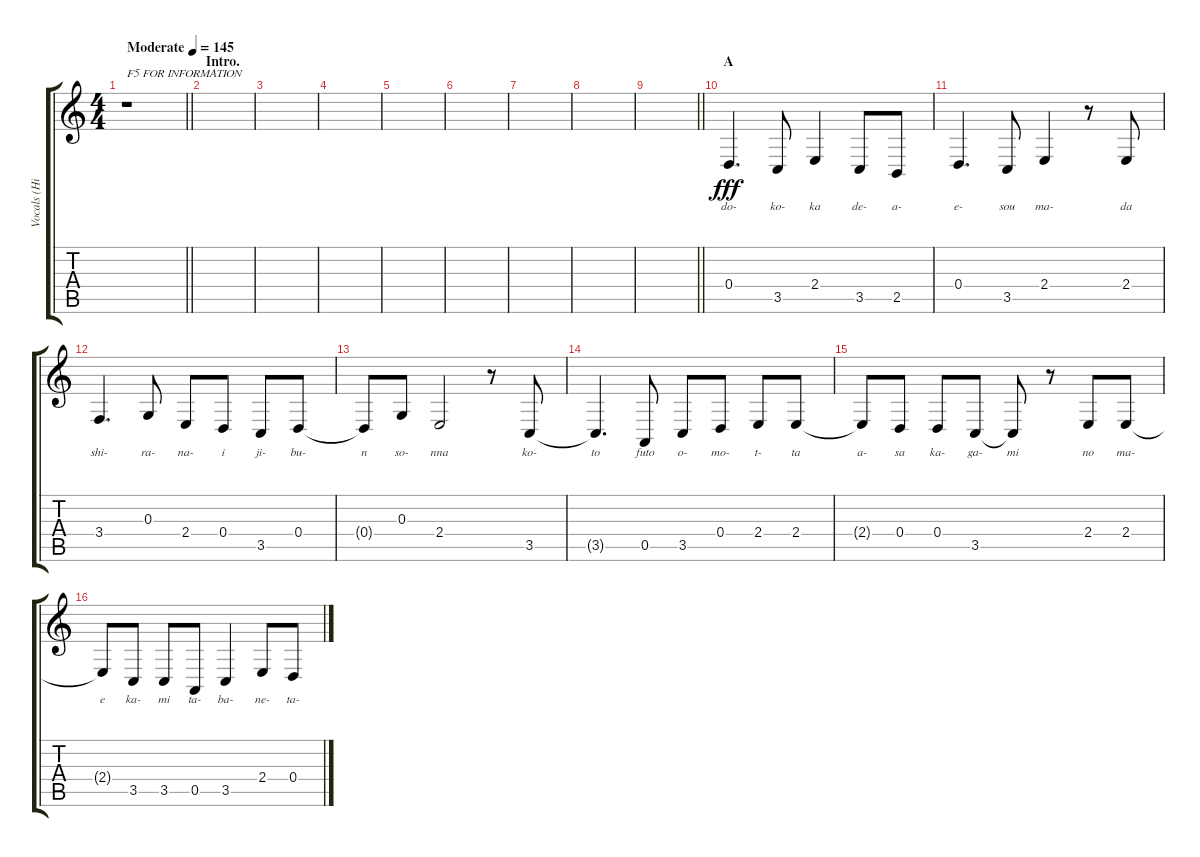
\track ("Vocals (Hirasawa Ui)" "Vocals (Hi") {instrument altosax}
\staff {score tabs}
\tuning (E4 B3 G3 D3 A2 E2) {hide}
\ts (4 4)
\tempo (145 "Moderate")
\clef g2
\barLineRight lightlight
\ks c
r.1{txt "F5 FOR INFORMATION" dy fff instrument altosax} |
\section ("" "Intro.")
|
|
|
|
|
|
|
\barLineRight lightlight
|
\section ("" "A")
0.4.4{d lyrics (0 "do-") lyrics (1 "") lyrics (2 "") lyrics (3 "") lyrics (4 "")} 3.5.8{lyrics (0 "ko-") lyrics (1 "") lyrics (2 "") lyrics (3 "") lyrics (4 "")} 2.4.4{lyrics (0 "ka") lyrics (1 "") lyrics (2 "") lyrics (3 "") lyrics (4 "")} 3.5.8{lyrics (0 "de-") lyrics (1 "") lyrics (2 "") lyrics (3 "") lyrics (4 "")} 2.5.8{lyrics (0 "a-") lyrics (1 "") lyrics (2 "") lyrics (3 "") lyrics (4 "")} |
0.4.4{d lyrics (0 "e-") lyrics (1 "") lyrics (2 "") lyrics (3 "") lyrics (4 "")} 3.5.8{lyrics (0 "sou") lyrics (1 "") lyrics (2 "") lyrics (3 "") lyrics (4 "")} 2.4.4{lyrics (0 "ma-") lyrics (1 "") lyrics (2 "") lyrics (3 "") lyrics (4 "")} r.8 2.4.8{lyrics (0 "da") lyrics (1 "") lyrics (2 "") lyrics (3 "") lyrics (4 "")} |
3.4.4{d lyrics (0 "shi-") lyrics (1 "") lyrics (2 "") lyrics (3 "") lyrics (4 "")} 0.3.8{lyrics (0 "ra-") lyrics (1 "") lyrics (2 "") lyrics (3 "") lyrics (4 "")} 2.4.8{lyrics (0 "na-") lyrics (1 "") lyrics (2 "") lyrics (3 "") lyrics (4 "")} 0.4.8{lyrics (0 "i") lyrics (1 "") lyrics (2 "") lyrics (3 "") lyrics (4 "")} 3.5.8{lyrics (0 "ji-") lyrics (1 "") lyrics (2 "") lyrics (3 "") lyrics (4 "")} 0.4.8{lyrics (0 "bu-") lyrics (1 "") lyrics (2 "") lyrics (3 "") lyrics (4 "")} |
0.4{t}.8{lyrics (0 "n") lyrics (1 "") lyrics (2 "") lyrics (3 "") lyrics (4 "")} 0.3.8{lyrics (0 "so-") lyrics (1 "") lyrics (2 "") lyrics (3 "") lyrics (4 "")} 2.4.2{lyrics (0 "nna") lyrics (1 "") lyrics (2 "") lyrics (3 "") lyrics (4 "")} r.8 3.5.8{lyrics (0 "ko-") lyrics (1 "") lyrics (2 "") lyrics (3 "") lyrics (4 "")} |
3.5{t}.4{d lyrics (0 "to") lyrics (1 "") lyrics (2 "") lyrics (3 "") lyrics (4 "")} 0.5.8{lyrics (0 "futo") lyrics (1 "") lyrics (2 "") lyrics (3 "") lyrics (4 "")} 3.5.8{lyrics (0 "o-") lyrics (1 "") lyrics (2 "") lyrics (3 "") lyrics (4 "")} 0.4.8{lyrics (0 "mo-") lyrics (1 "") lyrics (2 "") lyrics (3 "") lyrics (4 "")} 2.4.8{lyrics (0 "t-") lyrics (1 "") lyrics (2 "") lyrics (3 "") lyrics (4 "")} 2.4.8{lyrics (0 "ta") lyrics (1 "") lyrics (2 "") lyrics (3 "") lyrics (4 "")} |
2.4{t}.8{lyrics (0 "a-") lyrics (1 "") lyrics (2 "") lyrics (3 "") lyrics (4 "")} 0.4.8{lyrics (0 "sa") lyrics (1 "") lyrics (2 "") lyrics (3 "") lyrics (4 "")} 0.4.8{lyrics (0 "ka-") lyrics (1 "") lyrics (2 "") lyrics (3 "") lyrics (4 "")} 3.5.8{lyrics (0 "ga-") lyrics (1 "") lyrics (2 "") lyrics (3 "") lyrics (4 "")} 3.5{t}.8{lyrics (0 "mi") lyrics (1 "") lyrics (2 "") lyrics (3 "") lyrics (4 "")} r.8 2.4.8{lyrics (0 "no") lyrics (1 "") lyrics (2 "") lyrics (3 "") lyrics (4 "")} 2.4.8{lyrics (0 "ma-") lyrics (1 "") lyrics (2 "") lyrics (3 "") lyrics (4 "")} |
2.4{t}.8{lyrics (0 "e") lyrics (1 "") lyrics (2 "") lyrics (3 "") lyrics (4 "")} 3.5.8{lyrics (0 "ka-") lyrics (1 "") lyrics (2 "") lyrics (3 "") lyrics (4 "")} 3.5.8{lyrics (0 "mi") lyrics (1 "") lyrics (2 "") lyrics (3 "") lyrics (4 "")} 0.5.8{lyrics (0 "ta-") lyrics (1 "") lyrics (2 "") lyrics (3 "") lyrics (4 "")} 3.5.4{lyrics (0 "ba-") lyrics (1 "") lyrics (2 "") lyrics (3 "") lyrics (4 "")} 2.4.8{lyrics (0 "ne-") lyrics (1 "") lyrics (2 "") lyrics (3 "") lyrics (4 "")} 0.4.8{lyrics (0 "ta-") lyrics (1 "") lyrics (2 "") lyrics (3 "") lyrics (4 "")}
